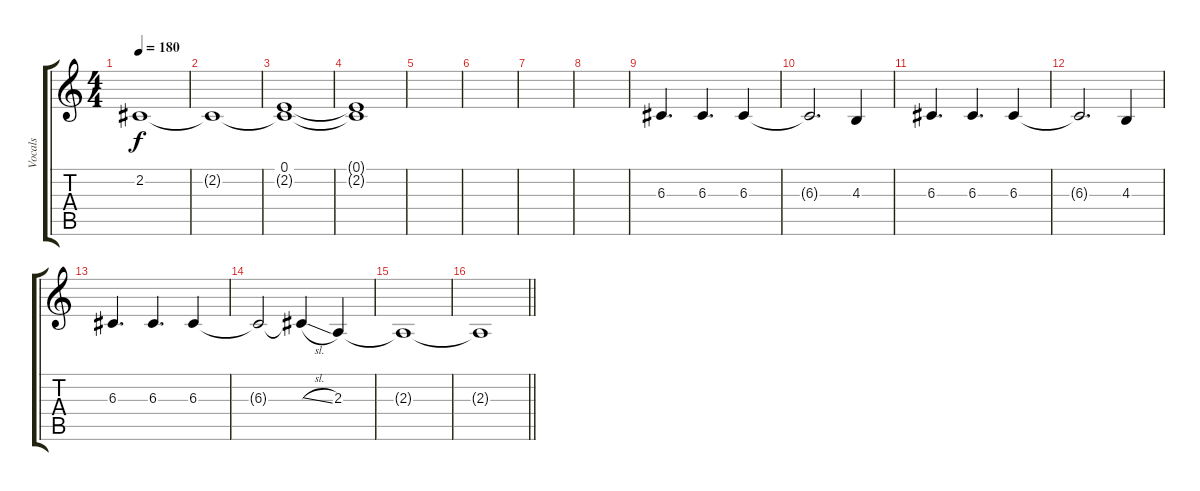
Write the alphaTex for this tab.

\track ("Vocals" "Vocals") {instrument bassoon}
\staff {score tabs}
\tuning (E4 B3 G3 D3 A2 D2) {hide}
\ts (4 4)
\tempo 180
\clef g2
\ks c
2.2.1{dy f} |
2.2{t}.1 |
(0.1 2.2{t}).1 |
(0.1{t} 2.2{t}).1 |
|
|
|
|
6.3.4{d} 6.3.4{d} 6.3.4 |
6.3{t}.2{d} 4.3.4 |
6.3.4{d} 6.3.4{d} 6.3.4 |
6.3{t}.2{d} 4.3.4 |
6.3.4{d} 6.3.4{d} 6.3.4 |
6.3{t}.2 6.3{sl t}.4 2.3.4 |
2.3{t}.1 |
\barLineRight lightlight
2.3{t}.1
